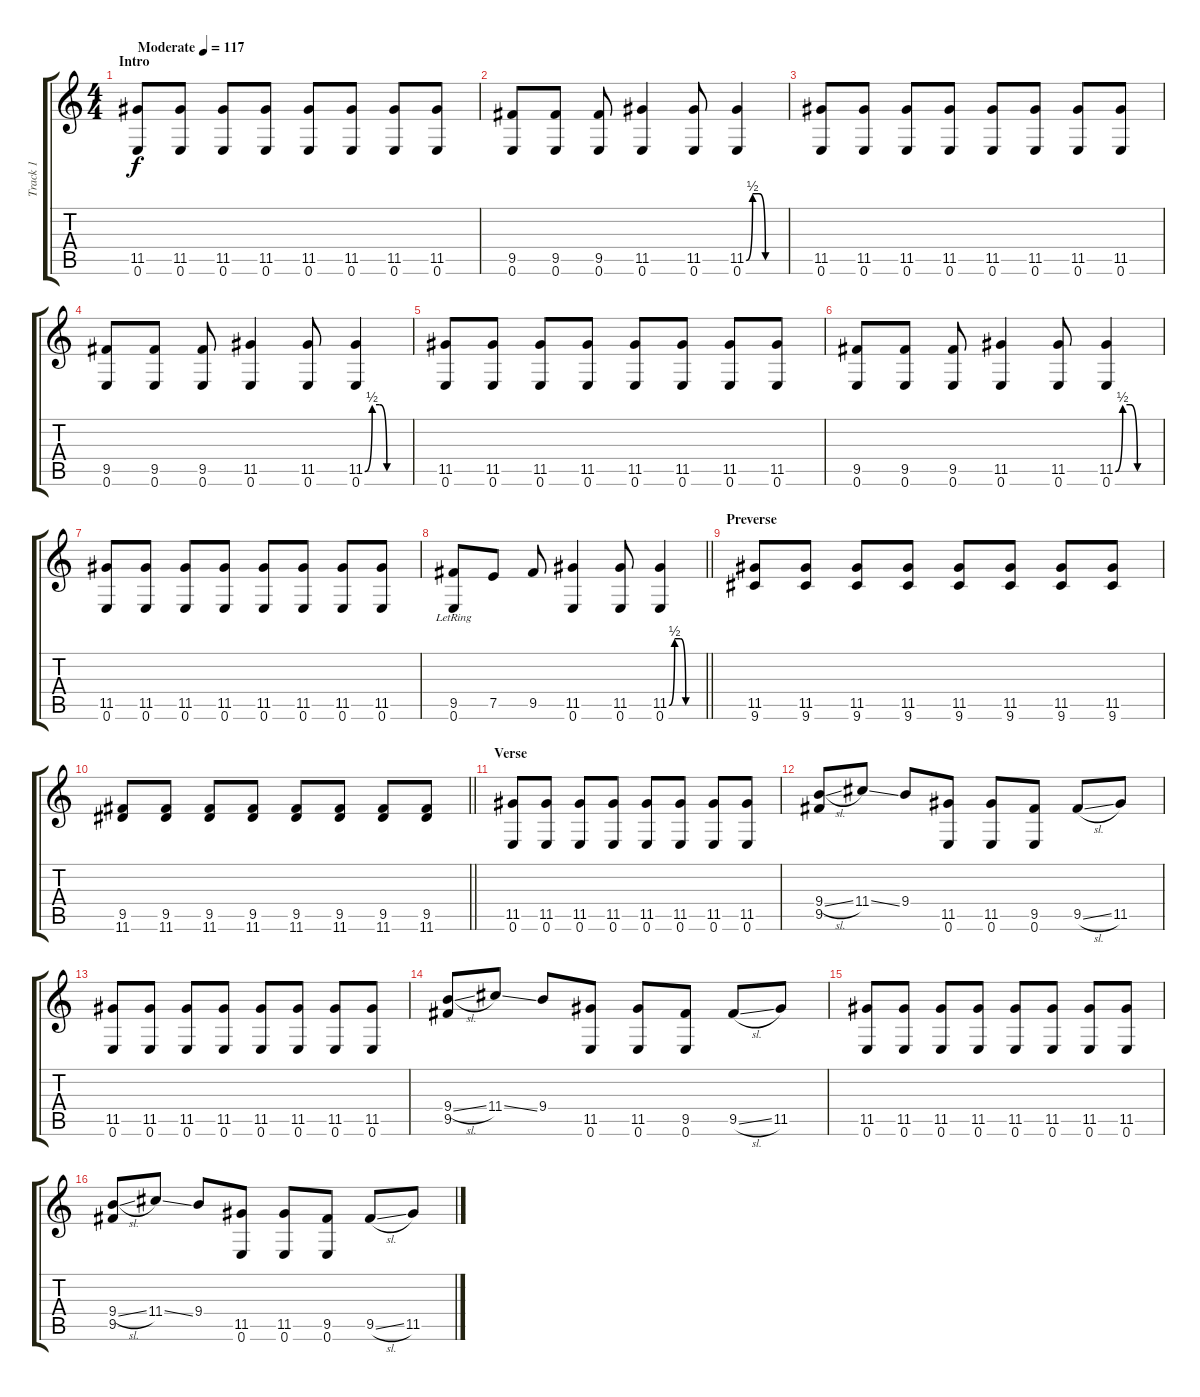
\track ("Track 1" "Track 1") {instrument electricguitarmuted}
\staff {score tabs}
\tuning (E4 B3 G3 D3 A2 E2) {hide}
\ts (4 4)
\section ("" "Intro")
\tempo (117 "Moderate")
\clef g2
\ks c
(11.5 0.6).8{dy f instrument electricguitarmuted} (11.5 0.6).8 (11.5 0.6).8 (11.5 0.6).8 (11.5 0.6).8 (11.5 0.6).8 (11.5 0.6).8 (11.5 0.6).8 |
(9.5 0.6).8 (9.5 0.6).8 (9.5 0.6).8 (11.5 0.6).4 (11.5 0.6).8 (11.5{be (custom 0 0 10 2 20 2 30 0 60 0)} 0.6).4 |
(11.5 0.6).8 (11.5 0.6).8 (11.5 0.6).8 (11.5 0.6).8 (11.5 0.6).8 (11.5 0.6).8 (11.5 0.6).8 (11.5 0.6).8 |
(9.5 0.6).8 (9.5 0.6).8 (9.5 0.6).8 (11.5 0.6).4 (11.5 0.6).8 (11.5{be (custom 0 0 10 2 20 2 30 0 60 0)} 0.6).4 |
(11.5 0.6).8 (11.5 0.6).8 (11.5 0.6).8 (11.5 0.6).8 (11.5 0.6).8 (11.5 0.6).8 (11.5 0.6).8 (11.5 0.6).8 |
(9.5 0.6).8 (9.5 0.6).8 (9.5 0.6).8 (11.5 0.6).4 (11.5 0.6).8 (11.5{be (custom 0 0 10 2 20 2 30 0 60 0)} 0.6).4 |
(11.5 0.6).8 (11.5 0.6).8 (11.5 0.6).8 (11.5 0.6).8 (11.5 0.6).8 (11.5 0.6).8 (11.5 0.6).8 (11.5 0.6).8 |
\barLineRight lightlight
(9.5 0.6{lr}).8 7.5.8 9.5.8 (11.5 0.6).4 (11.5 0.6).8 (11.5{be (custom 0 0 10 2 20 2 30 0 60 0)} 0.6).4 |
\section ("" "Preverse")
(11.5 9.6).8 (11.5 9.6).8 (11.5 9.6).8 (11.5 9.6).8 (11.5 9.6).8 (11.5 9.6).8 (11.5 9.6).8 (11.5 9.6).8 |
\barLineRight lightlight
(9.5 11.6).8 (9.5 11.6).8 (9.5 11.6).8 (9.5 11.6).8 (9.5 11.6).8 (9.5 11.6).8 (9.5 11.6).8 (9.5 11.6).8 |
\section ("" "Verse")
(11.5 0.6).8 (11.5 0.6).8 (11.5 0.6).8 (11.5 0.6).8 (11.5 0.6).8 (11.5 0.6).8 (11.5 0.6).8 (11.5 0.6).8 |
(9.4{sl} 9.5).8 11.4{ss}.8 9.4.8 (11.5 0.6).8 (11.5 0.6).8 (9.5 0.6).8 9.5{sl}.8 11.5.8 |
(11.5 0.6).8 (11.5 0.6).8 (11.5 0.6).8 (11.5 0.6).8 (11.5 0.6).8 (11.5 0.6).8 (11.5 0.6).8 (11.5 0.6).8 |
(9.4{sl} 9.5).8 11.4{ss}.8 9.4.8 (11.5 0.6).8 (11.5 0.6).8 (9.5 0.6).8 9.5{sl}.8 11.5.8 |
(11.5 0.6).8 (11.5 0.6).8 (11.5 0.6).8 (11.5 0.6).8 (11.5 0.6).8 (11.5 0.6).8 (11.5 0.6).8 (11.5 0.6).8 |
(9.4{sl} 9.5).8 11.4{ss}.8 9.4.8 (11.5 0.6).8 (11.5 0.6).8 (9.5 0.6).8 9.5{sl}.8 11.5.8
